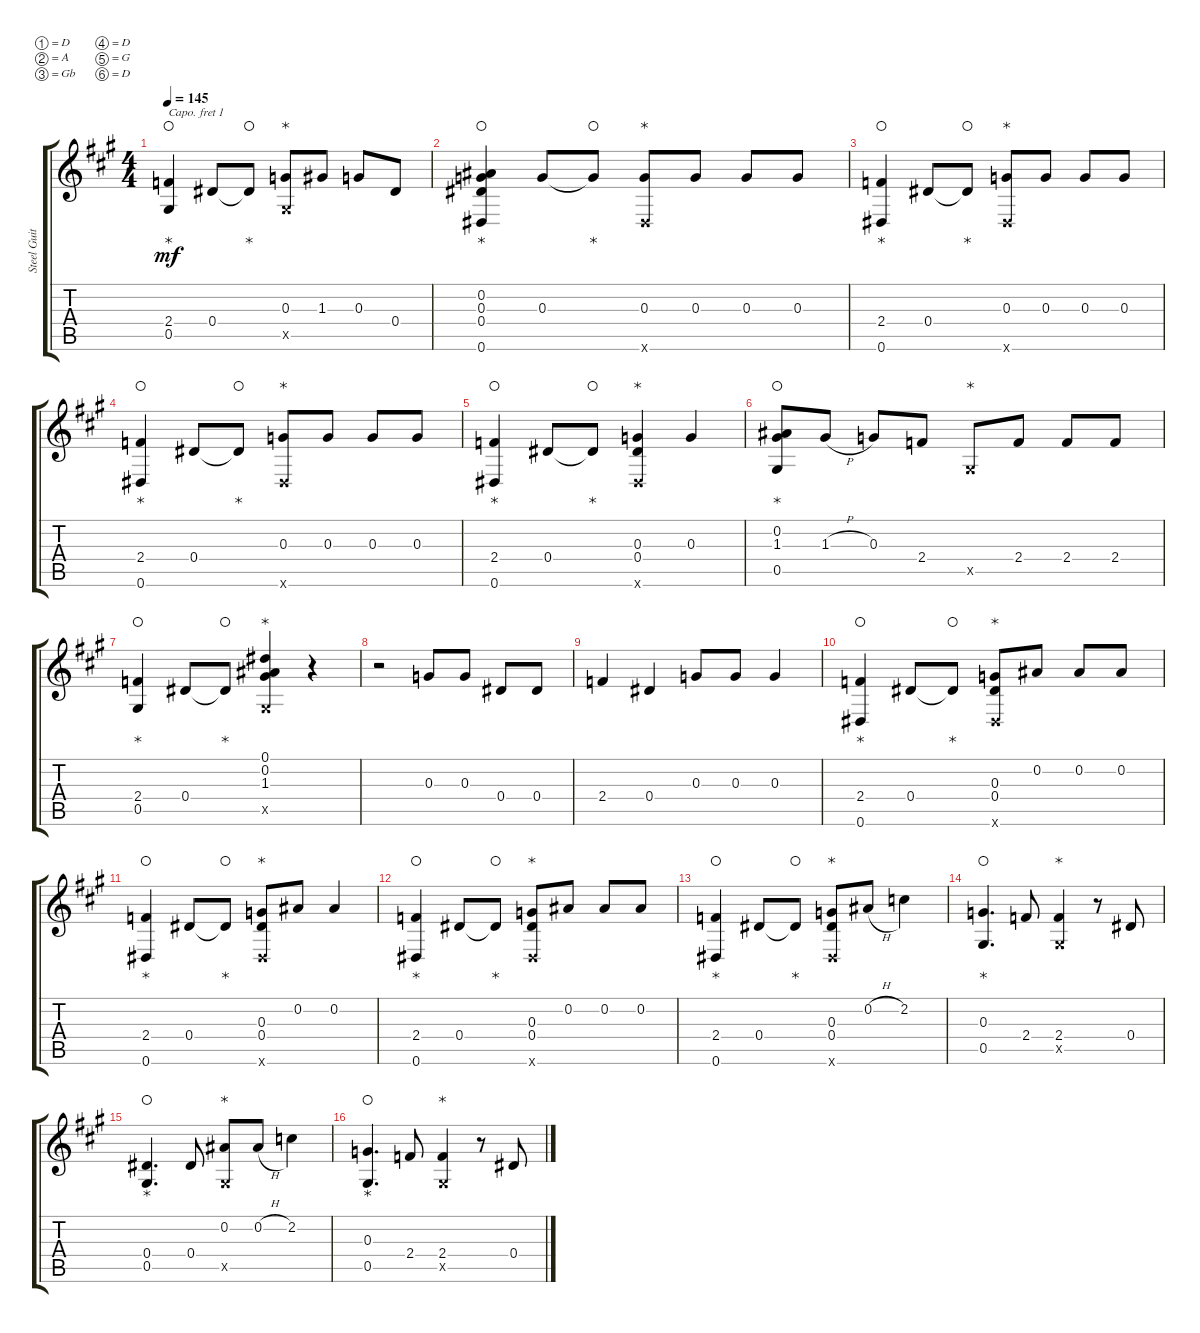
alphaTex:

\defaultSystemsLayout 4
\bracketExtendMode groupsimilarinstruments
\otherSystemsTrackNameOrientation horizontal
\track ("Steel Guitar" "Steel Guit") {instrument acousticguitarsteel}
\staff {score tabs}
\capo 1
\tuning (D4 A3 Gb3 D3 G2 D2)
\ts (4 4)
\tempo 145
\clef g2
\ks a
(0.5{acc forcenatural} 2.4{acc b}).4{dy mf waho glpt beam Up} 0.4{acc forcenatural}.8{beam Up} 0.4{t acc forcenatural}.8{waho glpt beam Up} (0.3{acc b} 0.5{x acc forcenatural}).8{glpf beam Up} 1.3{acc forcenatural}.8{beam Up} 0.3{acc b}.8{beam Up} 0.4{acc forcenatural}.8{beam Up} |
(0.6{acc forcenatural} 0.2{acc forcenatural} 0.3{acc b} 0.4{acc forcenatural}).4{waho glpt beam Up} 0.3{acc b}.8{beam Up} 0.3{t acc b}.8{waho glpt beam Up} (0.3{acc b} 0.6{x acc forcenatural}).8{glpf beam Up} 0.3{acc b}.8{beam Up} 0.3{acc b}.8{beam Up} 0.3{acc b}.8{beam Up} |
(2.4{acc b} 0.6{acc forcenatural}).4{waho glpt beam Up} 0.4{acc forcenatural}.8{beam Up} 0.4{t acc forcenatural}.8{waho glpt beam Up} (0.3{acc b} 0.6{x acc forcenatural}).8{glpf beam Up} 0.3{acc b}.8{beam Up} 0.3{acc b}.8{beam Up} 0.3{acc b}.8{beam Up} |
(2.4{acc b} 0.6{acc forcenatural}).4{waho glpt beam Up} 0.4{acc forcenatural}.8{beam Up} 0.4{t acc forcenatural}.8{waho glpt beam Up} (0.3{acc b} 0.6{x acc forcenatural}).8{glpf beam Up} 0.3{acc b}.8{beam Up} 0.3{acc b}.8{beam Up} 0.3{acc b}.8{beam Up} |
(2.4{acc b} 0.6{acc forcenatural}).4{waho glpt beam Up} 0.4{acc forcenatural}.8{beam Up} 0.4{t acc forcenatural}.8{waho glpt beam Up} (0.3{acc b} 0.6{x acc forcenatural} 0.4{acc forcenatural}).4{glpf beam Up} 0.3{acc b}.4{beam Up} |
(1.3{acc forcenatural} 0.2{acc forcenatural} 0.5{acc forcenatural}).8{waho glpt beam Up} 1.3{h acc forcenatural}.8{beam Up} 0.3{acc b}.8{beam Up} 2.4{acc b}.8{beam Up} 0.5{x acc forcenatural}.8{glpf beam Up} 2.4{acc b}.8{beam Up} 2.4{acc b}.8{beam Up} 2.4{acc b}.8{beam Up} |
(2.4{acc b} 0.5{acc forcenatural}).4{waho glpt beam Up} 0.4{acc forcenatural}.8{beam Up} 0.4{t acc forcenatural}.8{waho glpt beam Up} (0.5{x acc forcenatural} 0.1{acc forcenatural} 0.2{acc forcenatural} 1.3{acc forcenatural}).4{glpf beam Up} r.4{beam Up} |
r.2{beam Down} 0.3{acc b}.8{beam Up} 0.3{acc b}.8{beam Up} 0.4{acc forcenatural}.8{beam Up} 0.4{acc forcenatural}.8{beam Up} |
2.4{acc b}.4{beam Up} 0.4{acc forcenatural}.4{beam Up} 0.3{acc b}.8{beam Up} 0.3{acc b}.8{beam Up} 0.3{acc b}.4{beam Up} |
(2.4{acc b} 0.6{acc forcenatural}).4{waho glpt beam Up} 0.4{acc forcenatural}.8{beam Up} 0.4{t acc forcenatural}.8{waho glpt beam Up} (0.6{x acc forcenatural} 0.3{acc b} 0.4{acc forcenatural}).8{glpf beam Up} 0.2{acc forcenatural}.8{beam Up} 0.2{acc forcenatural}.8{beam Up} 0.2{acc forcenatural}.8{beam Up} |
(2.4{acc b} 0.6{acc forcenatural}).4{waho glpt beam Up} 0.4{acc forcenatural}.8{beam Up} 0.4{t acc forcenatural}.8{waho glpt beam Up} (0.6{x acc forcenatural} 0.3{acc b} 0.4{acc forcenatural}).8{glpf beam Up} 0.2{acc forcenatural}.8{beam Up} 0.2{acc forcenatural}.4{beam Up} |
(2.4{acc b} 0.6{acc forcenatural}).4{waho glpt beam Up} 0.4{acc forcenatural}.8{beam Up} 0.4{t acc forcenatural}.8{waho glpt beam Up} (0.6{x acc forcenatural} 0.3{acc b} 0.4{acc forcenatural}).8{glpf beam Up} 0.2{acc forcenatural}.8{beam Up} 0.2{acc forcenatural}.8{beam Up} 0.2{acc forcenatural}.8{beam Up} |
(0.6{acc forcenatural} 2.4{acc b}).4{waho glpt beam Up} 0.4{acc forcenatural}.8{beam Up} 0.4{t acc forcenatural}.8{waho glpt beam Up} (0.4{acc forcenatural} 0.3{acc b} 0.6{x acc forcenatural}).8{glpf beam Up} 0.2{h acc forcenatural}.8{beam Up} 2.2{acc b}.4{beam Down} |
(0.5{acc forcenatural} 0.3{acc b}).4{d waho glpt beam Up} 2.4{acc b}.8{beam Up} (2.4{acc b} 0.5{x acc forcenatural}).4{glpf beam Up} r.8{beam Up} 0.4{acc forcenatural}.8{beam Up} |
(0.4{acc forcenatural} 0.5{acc forcenatural}).4{d waho glpt beam Up} 0.4{acc forcenatural}.8{beam Up} (0.5{x acc forcenatural} 0.2{acc forcenatural}).8{glpf beam Up} 0.2{h acc forcenatural}.8{beam Up} 2.2{acc b}.4{beam Down} |
(0.5{acc forcenatural} 0.3{acc b}).4{d waho glpt beam Up} 2.4{acc b}.8{beam Up} (2.4{acc b} 0.5{x acc forcenatural}).4{glpf beam Up} r.8{beam Up} 0.4{acc forcenatural}.8{beam Up}
